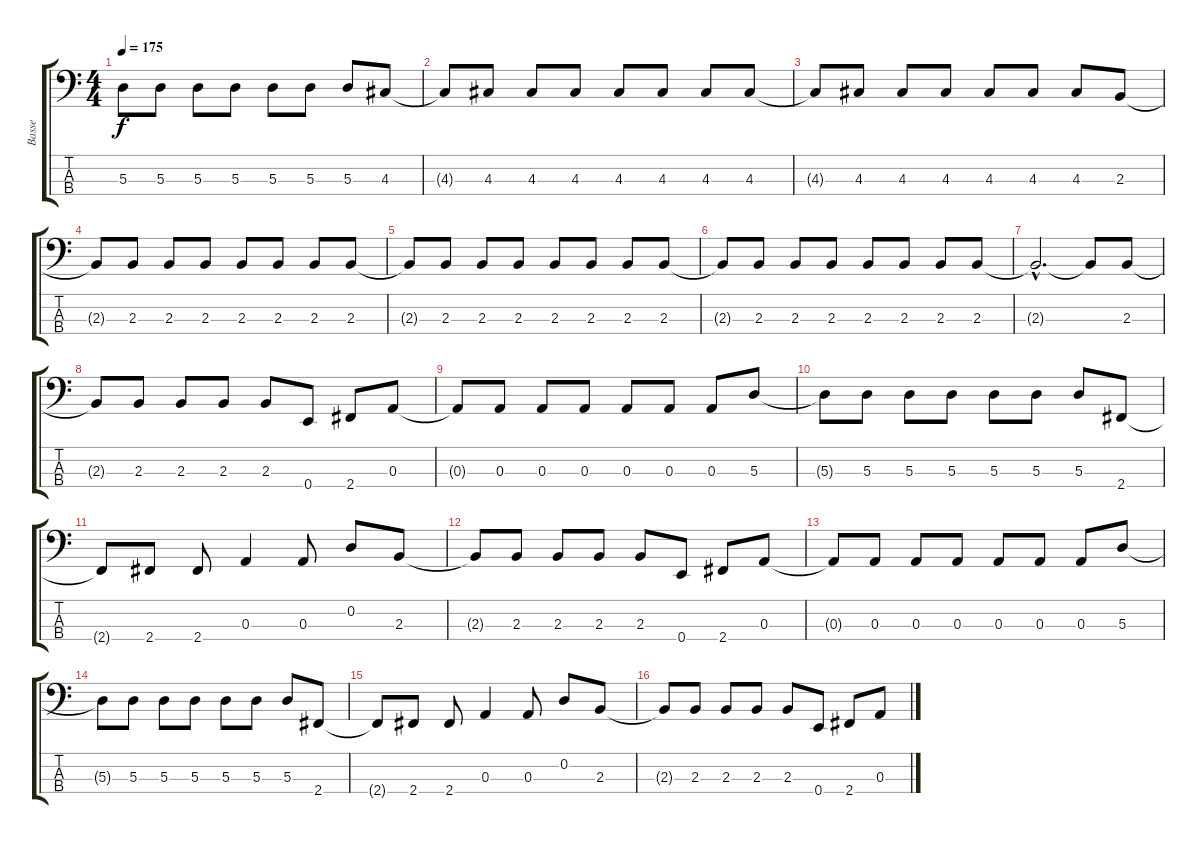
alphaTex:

\track ("Basse" "Basse") {instrument electricbassfinger}
\staff {score tabs}
\tuning (G2 D2 A1 E1) {hide}
\ts (4 4)
\tempo 175
\clef f4
\ks c
5.3.8{dy f} 5.3.8 5.3.8 5.3.8 5.3.8 5.3.8 5.3.8 4.3.8 |
4.3{t}.8 4.3.8 4.3.8 4.3.8 4.3.8 4.3.8 4.3.8 4.3.8 |
4.3{t}.8 4.3.8 4.3.8 4.3.8 4.3.8 4.3.8 4.3.8 2.3.8 |
2.3{t}.8 2.3.8 2.3.8 2.3.8 2.3.8 2.3.8 2.3.8 2.3.8 |
2.3{t}.8 2.3.8 2.3.8 2.3.8 2.3.8 2.3.8 2.3.8 2.3.8 |
2.3{t}.8 2.3.8 2.3.8 2.3.8 2.3.8 2.3.8 2.3.8 2.3.8 |
2.3{hac t}.2{d} 2.3{t}.8 2.3.8 |
2.3{t}.8 2.3.8 2.3.8 2.3.8 2.3.8 0.4.8 2.4.8 0.3.8 |
0.3{t}.8 0.3.8 0.3.8 0.3.8 0.3.8 0.3.8 0.3.8 5.3.8 |
5.3{t}.8 5.3.8 5.3.8 5.3.8 5.3.8 5.3.8 5.3.8 2.4.8 |
2.4{t}.8 2.4.8 2.4.8 0.3.4 0.3.8 0.2.8 2.3.8 |
2.3{t}.8 2.3.8 2.3.8 2.3.8 2.3.8 0.4.8 2.4.8 0.3.8 |
0.3{t}.8 0.3.8 0.3.8 0.3.8 0.3.8 0.3.8 0.3.8 5.3.8 |
5.3{t}.8 5.3.8 5.3.8 5.3.8 5.3.8 5.3.8 5.3.8 2.4.8 |
2.4{t}.8 2.4.8 2.4.8 0.3.4 0.3.8 0.2.8 2.3.8 |
2.3{t}.8 2.3.8 2.3.8 2.3.8 2.3.8 0.4.8 2.4.8 0.3.8
